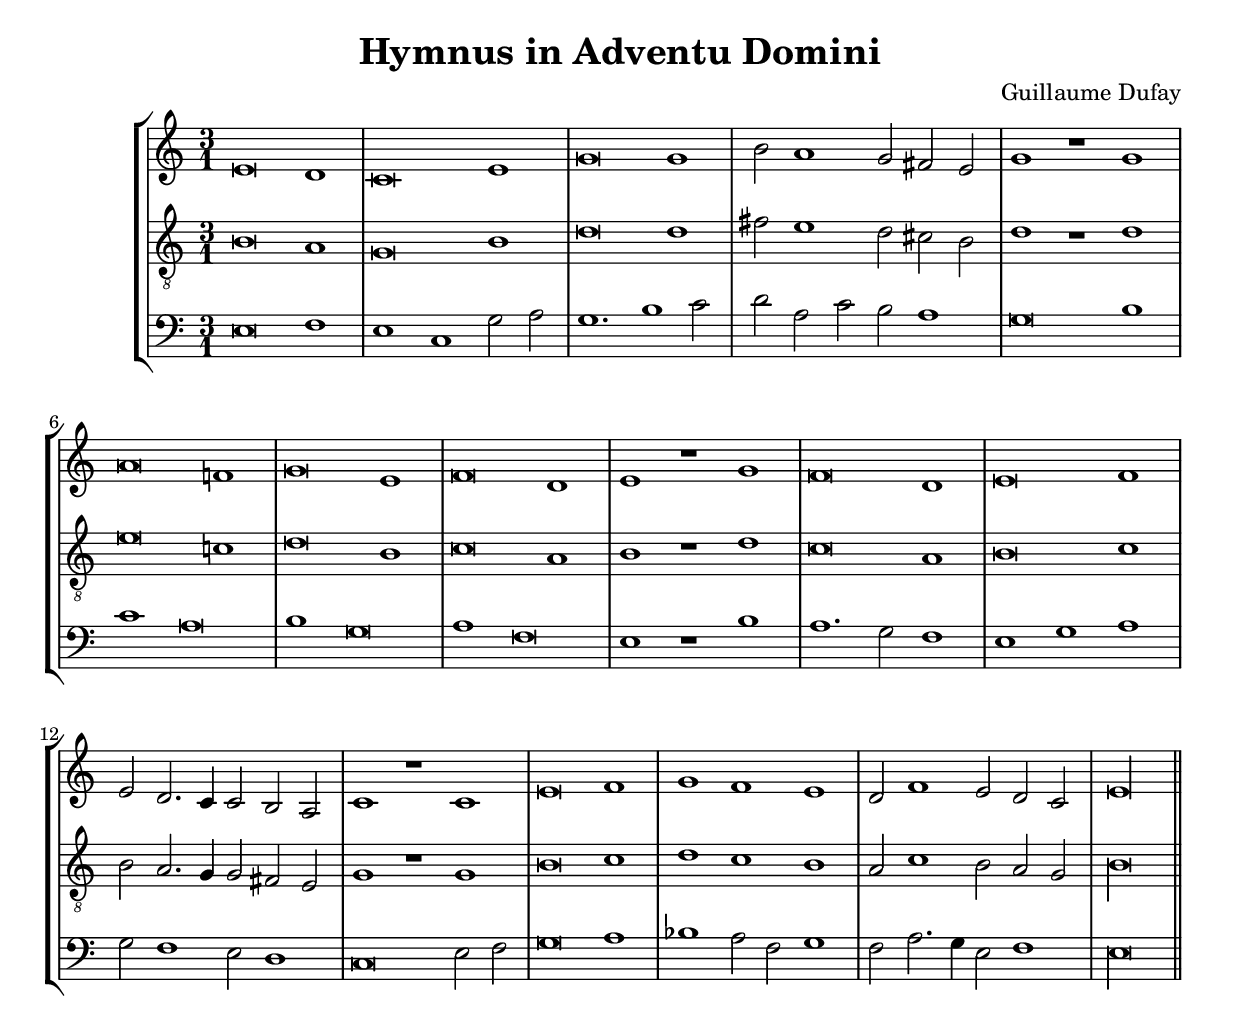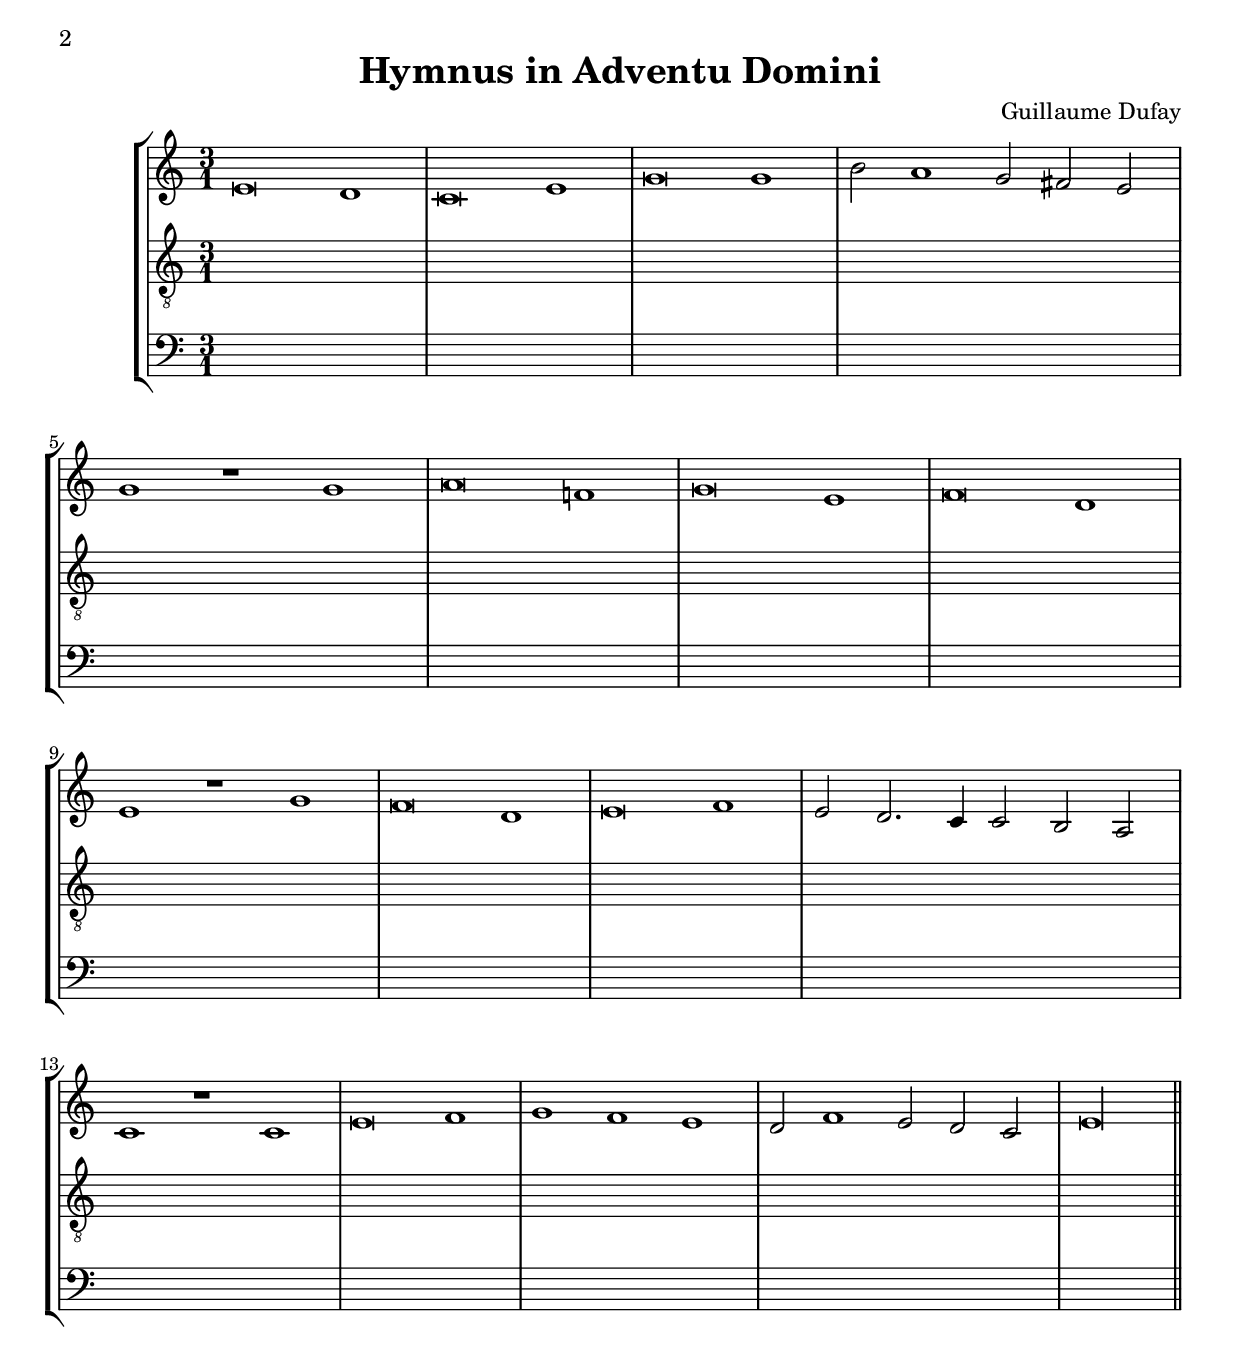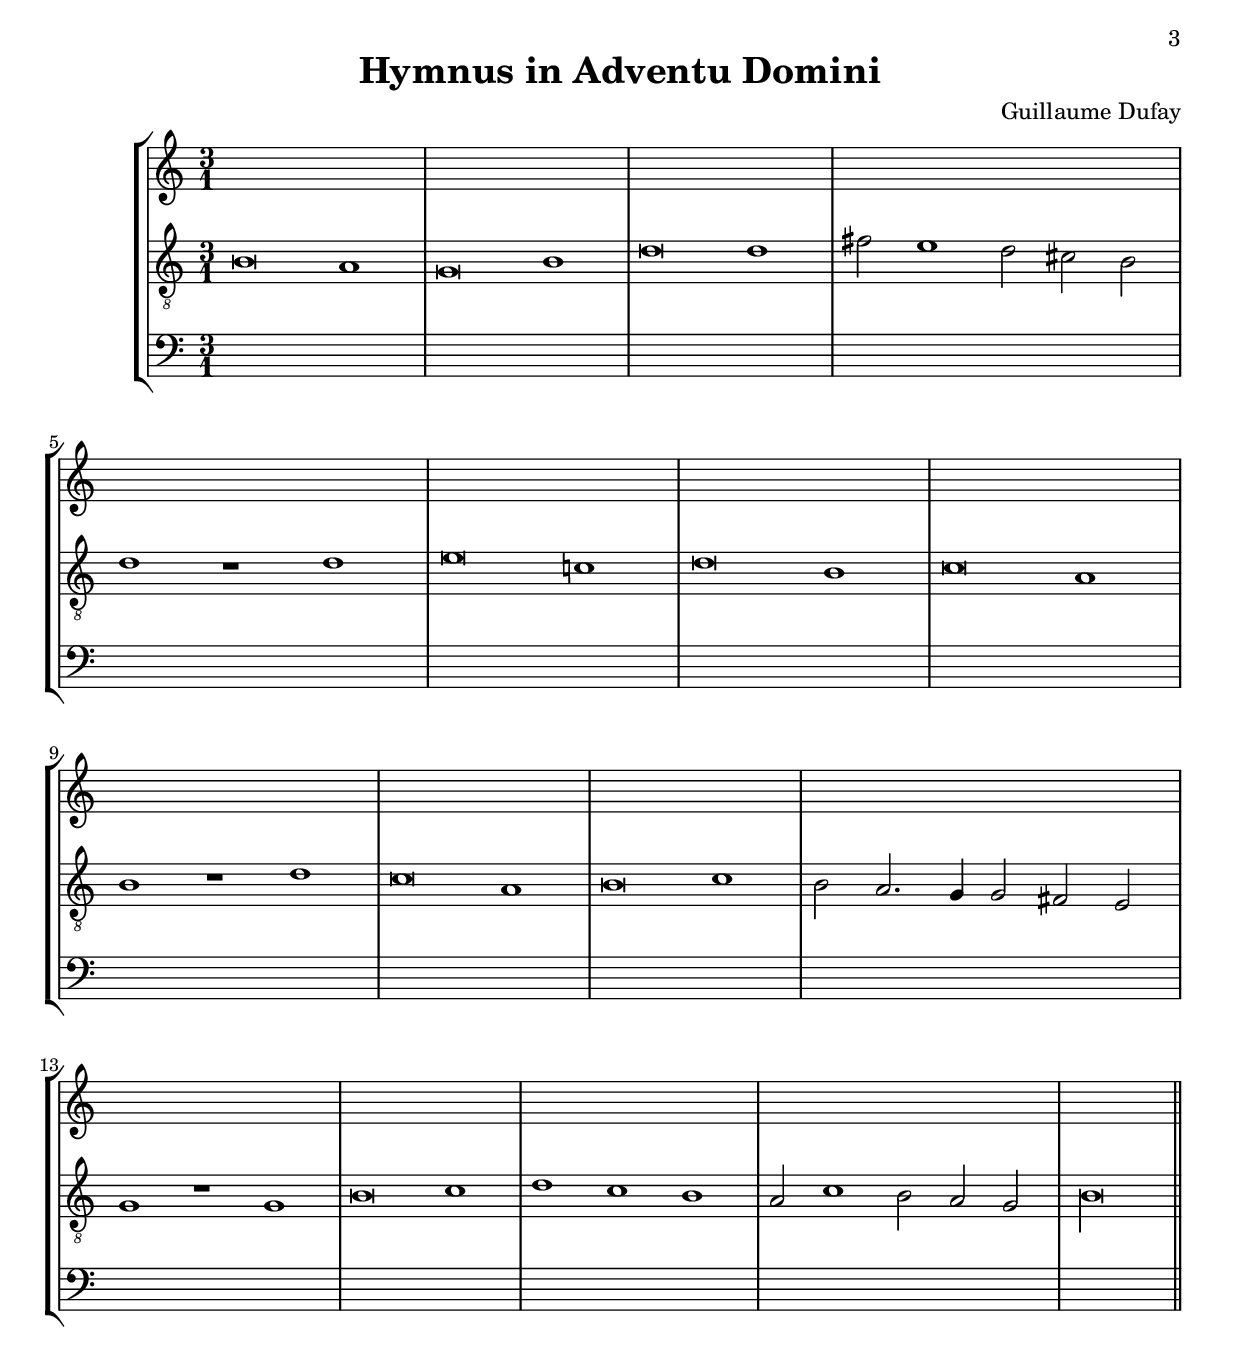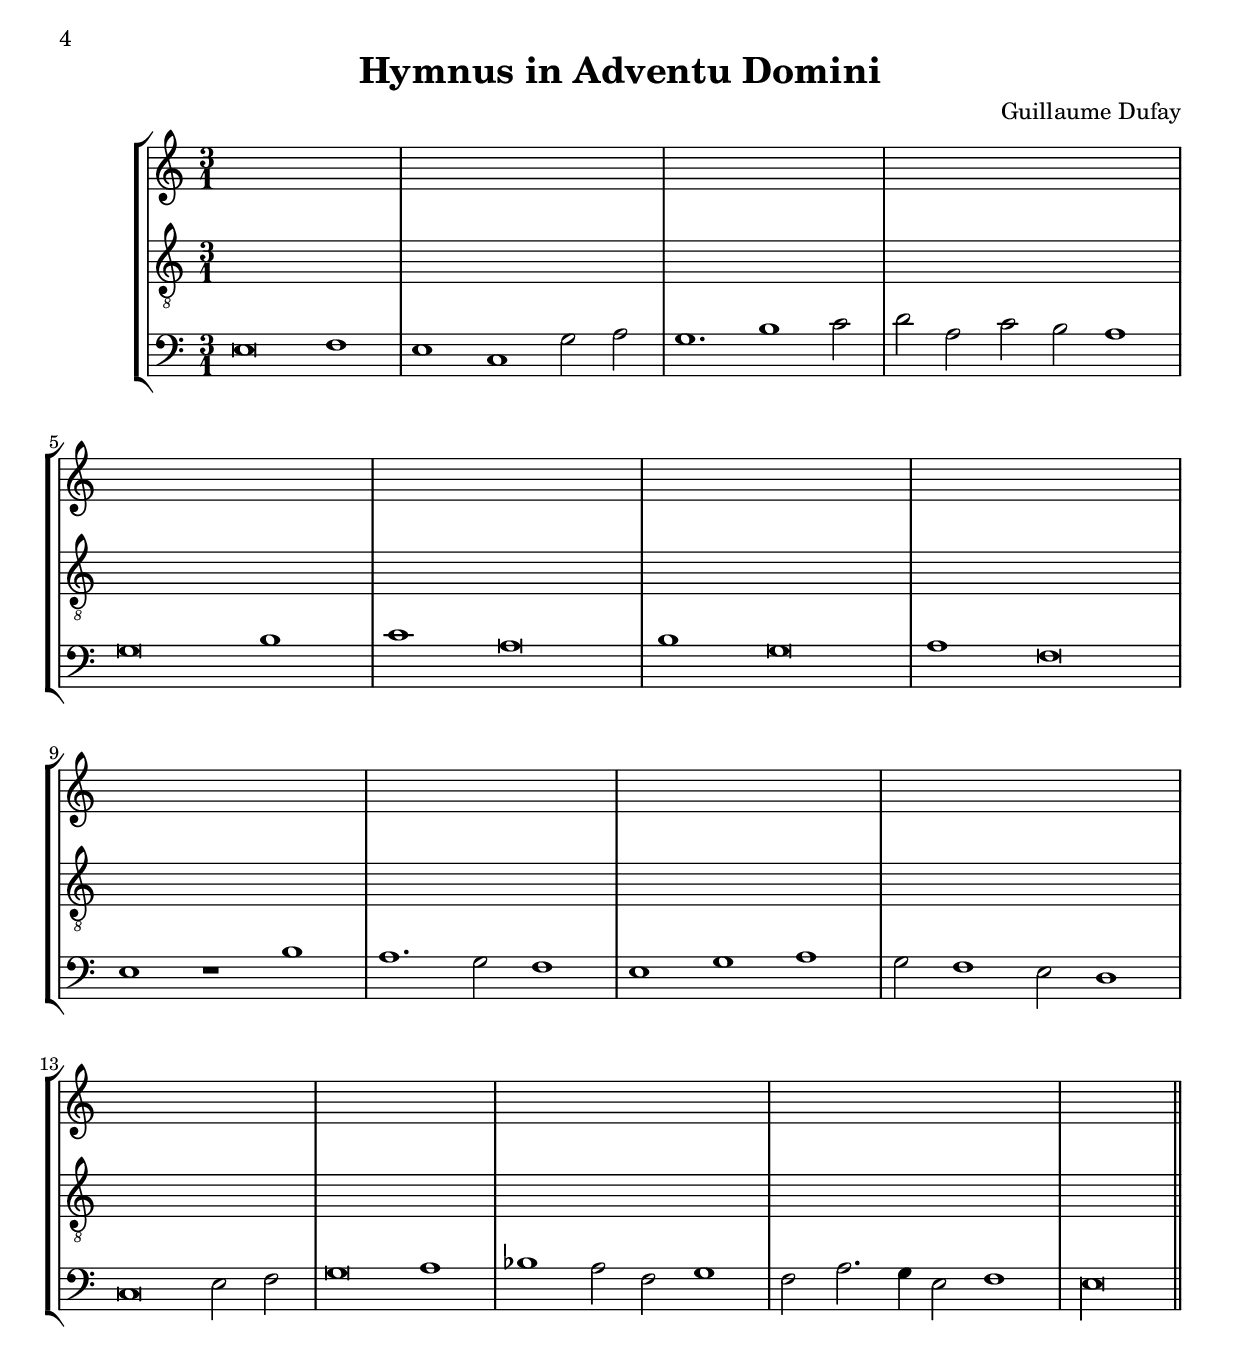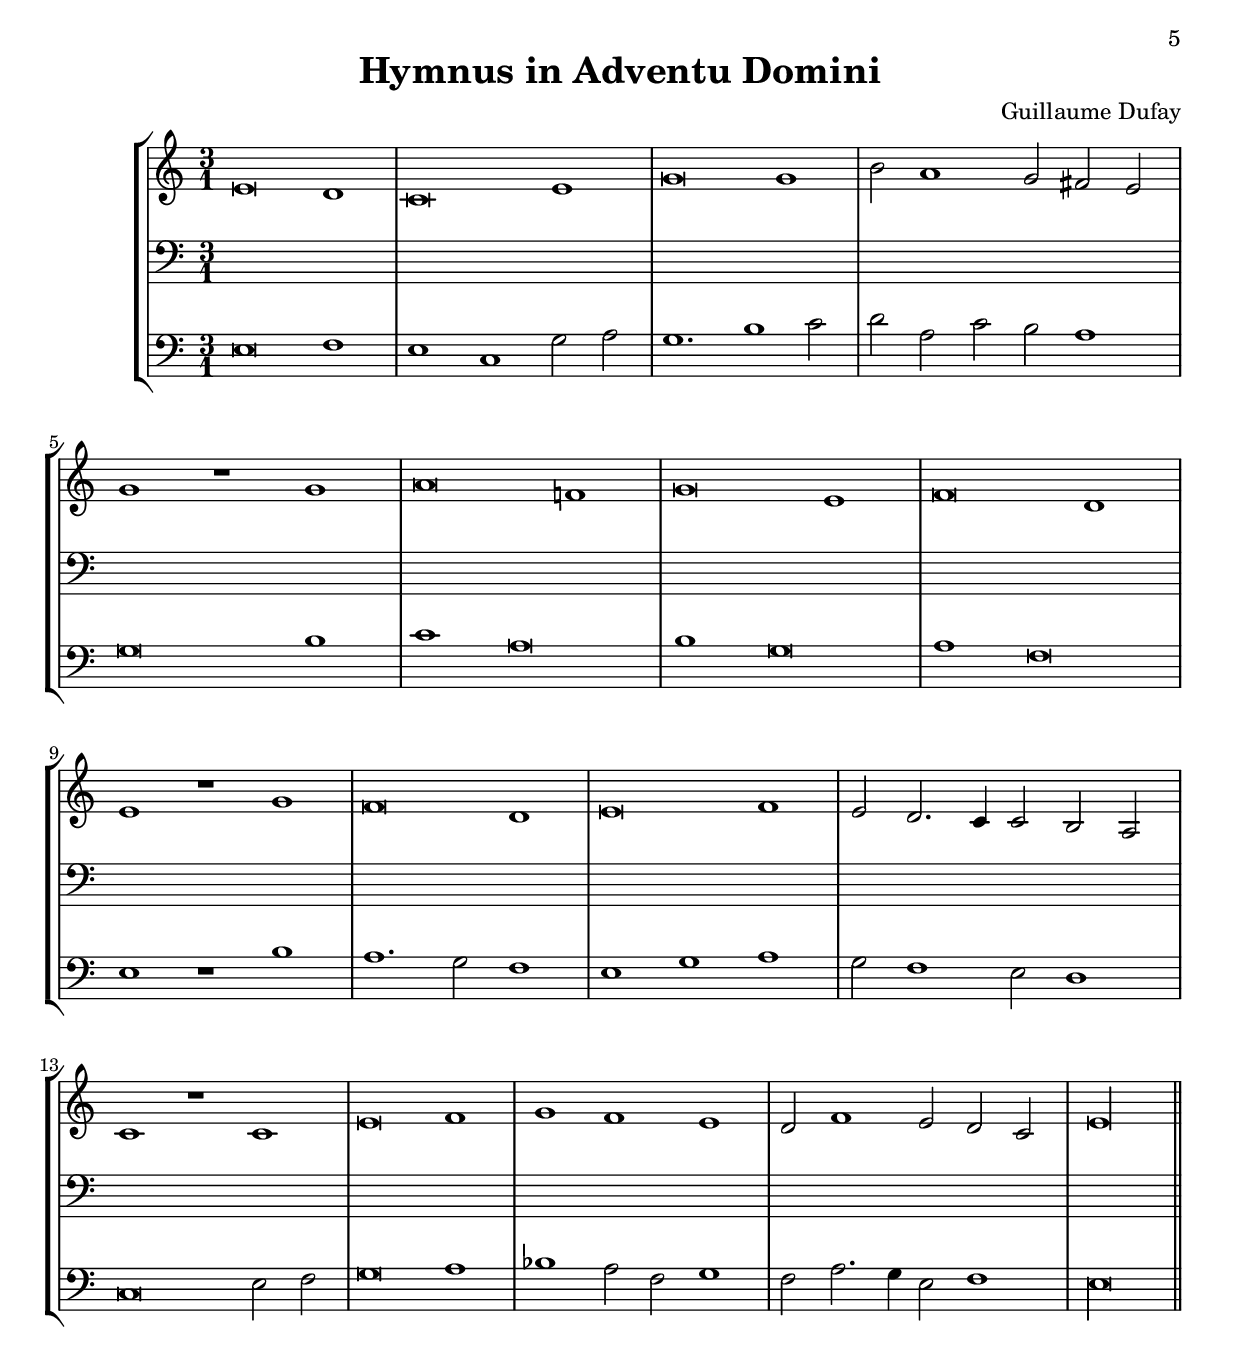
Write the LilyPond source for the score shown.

\version "2.14.2"
\include "deutsch.ly"
sopran = \relative e' {e\breve d1 c\breve e1 g\breve g1 h2 a1 g2 fis e g1 r g a\breve f!1 g\breve e1 f\breve d1 e r g f\breve d1 e\breve f1 e2 d2. c4 c2 h a c1 r c e\breve f1 g f e d2 f1 e2 d c e\longa*1/2}

tenor = \transpose c g, {\sopran}

bass = \relative e {e\breve f1 e c g'2 a g1. h1 c2 d a c h a1 g\breve h1 c a\breve h1 g\breve a1 f\breve e1 r h' a1. g2 f1 e g a g2 f1 e2 d1 c\breve e2 f g\breve a1 b a2 f g1 f2 a2. g4 e2 f1 e\longa*1/2}

tacet = {s\breve.*4 \break s\breve.*4 \break s\breve.*4 \break s\breve.*4 s\longa*1/2}

\bookpart {
\header { title = "Hymnus in Adventu Domini" composer = "Guillaume Dufay" opus = "" tagline = ##f }
\score
{
 {
 \new StaffGroup <<
 \new Staff
 { 
 \clef treble \key c \major \time 3/1 \sopran \bar "||"
 }
 \new Staff
 { 
 \clef "treble_8" \key c \major \time 3/1 \tenor \bar "||"
 }
 \new Staff
 { 
 \clef bass \key c \major \time 3/1 \bass \bar "||"
 }
 >>
 }
\layout {}
}
}

\bookpart {
\header { title = "Hymnus in Adventu Domini" composer = "Guillaume Dufay" opus = "" tagline = ##f }
\score
{
 {
 \new StaffGroup <<
 \new Staff
 { 
 \clef treble \key c \major \time 3/1 \sopran \bar "||"
 }
 \new Staff
 { 
 \clef "treble_8" \key c \major \time 3/1 \tacet \bar "||"
 }
 \new Staff
 { 
 \clef bass \key c \major \time 3/1 \tacet \bar "||"
 }
 >>
 }
\layout {}
}
}

\bookpart {
\header { title = "Hymnus in Adventu Domini" composer = "Guillaume Dufay" opus = "" tagline = ##f }
\score
{
 {
 \new StaffGroup <<
 \new Staff
 { 
 \clef treble \key c \major \time 3/1 \tacet \bar "||"
 }
 \new Staff
 { 
 \clef "treble_8" \key c \major \time 3/1 \tenor \bar "||"
 }
 \new Staff
 { 
 \clef bass \key c \major \time 3/1 \tacet \bar "||"
 }
 >>
 }
\layout {}
}
}

\bookpart {
\header { title = "Hymnus in Adventu Domini" composer = "Guillaume Dufay" opus = "" tagline = ##f }
\score
{
 {
 \new StaffGroup <<
 \new Staff
 { 
 \clef treble \key c \major \time 3/1 \tacet \bar "||"
 }
 \new Staff
 { 
 \clef "treble_8" \key c \major \time 3/1 \tacet \bar "||"
 }
 \new Staff
 { 
 \clef bass \key c \major \time 3/1 \bass \bar "||"
 }
 >>
 }
\layout {}
}
}

\bookpart {
\header { title = "Hymnus in Adventu Domini" composer = "Guillaume Dufay" opus = "" tagline = ##f }
\score
{
 {
 \new StaffGroup <<
 \new Staff
 { 
 \clef treble \key c \major \time 3/1 \sopran \bar "||"
 }
 \new Staff
 { 
 \clef bass \key c \major \time 3/1 \tacet \bar "||"
 }
 \new Staff
 { 
 \clef bass \key c \major \time 3/1 \bass \bar "||"
 }
 >>
 }
\layout {}
}
}

